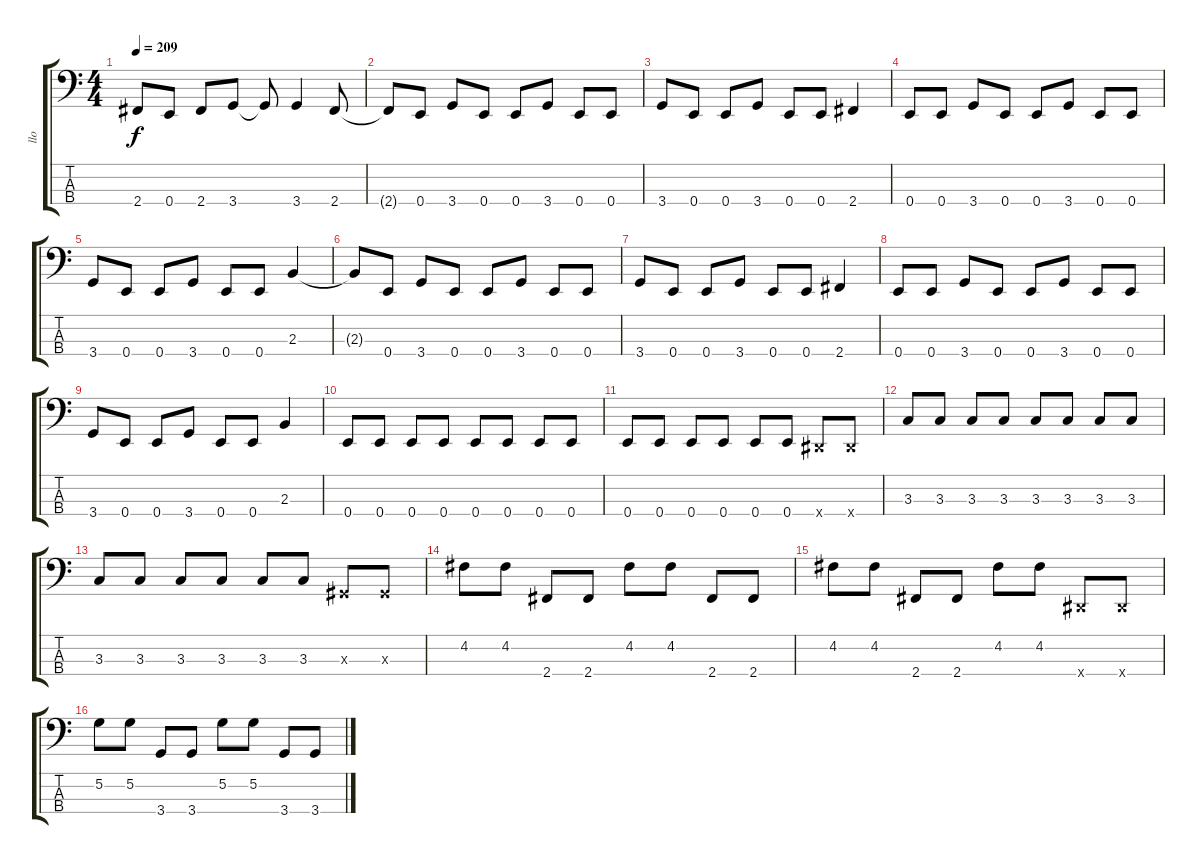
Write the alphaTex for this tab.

\track ("llo" "llo") {solo instrument electricbasspick}
\staff {score tabs}
\tuning (G2 D2 A1 E1) {hide}
\ts (4 4)
\tempo 209
\clef f4
\ks c
2.4.8{dy f} 0.4.8 2.4.8 3.4.8 3.4{t}.8 3.4.4 2.4.8 |
2.4{t}.8 0.4.8 3.4.8 0.4.8 0.4.8 3.4.8 0.4.8 0.4.8 |
3.4.8 0.4.8 0.4.8 3.4.8 0.4.8 0.4.8 2.4.4 |
0.4.8 0.4.8 3.4.8 0.4.8 0.4.8 3.4.8 0.4.8 0.4.8 |
3.4.8 0.4.8 0.4.8 3.4.8 0.4.8 0.4.8 2.3.4 |
2.3{t}.8 0.4.8 3.4.8 0.4.8 0.4.8 3.4.8 0.4.8 0.4.8 |
3.4.8 0.4.8 0.4.8 3.4.8 0.4.8 0.4.8 2.4.4 |
0.4.8 0.4.8 3.4.8 0.4.8 0.4.8 3.4.8 0.4.8 0.4.8 |
3.4.8 0.4.8 0.4.8 3.4.8 0.4.8 0.4.8 2.3.4 |
0.4.8 0.4.8 0.4.8 0.4.8 0.4.8 0.4.8 0.4.8 0.4.8 |
0.4.8 0.4.8 0.4.8 0.4.8 0.4.8 0.4.8 -1.4{x}.8 -1.4{x}.8 |
3.3.8 3.3.8 3.3.8 3.3.8 3.3.8 3.3.8 3.3.8 3.3.8 |
3.3.8 3.3.8 3.3.8 3.3.8 3.3.8 3.3.8 -1.3{x}.8 -1.3{x}.8 |
4.2.8 4.2.8 2.4.8 2.4.8 4.2.8 4.2.8 2.4.8 2.4.8 |
4.2.8 4.2.8 2.4.8 2.4.8 4.2.8 4.2.8 -1.4{x}.8 -1.4{x}.8 |
5.2.8 5.2.8 3.4.8 3.4.8 5.2.8 5.2.8 3.4.8 3.4.8
